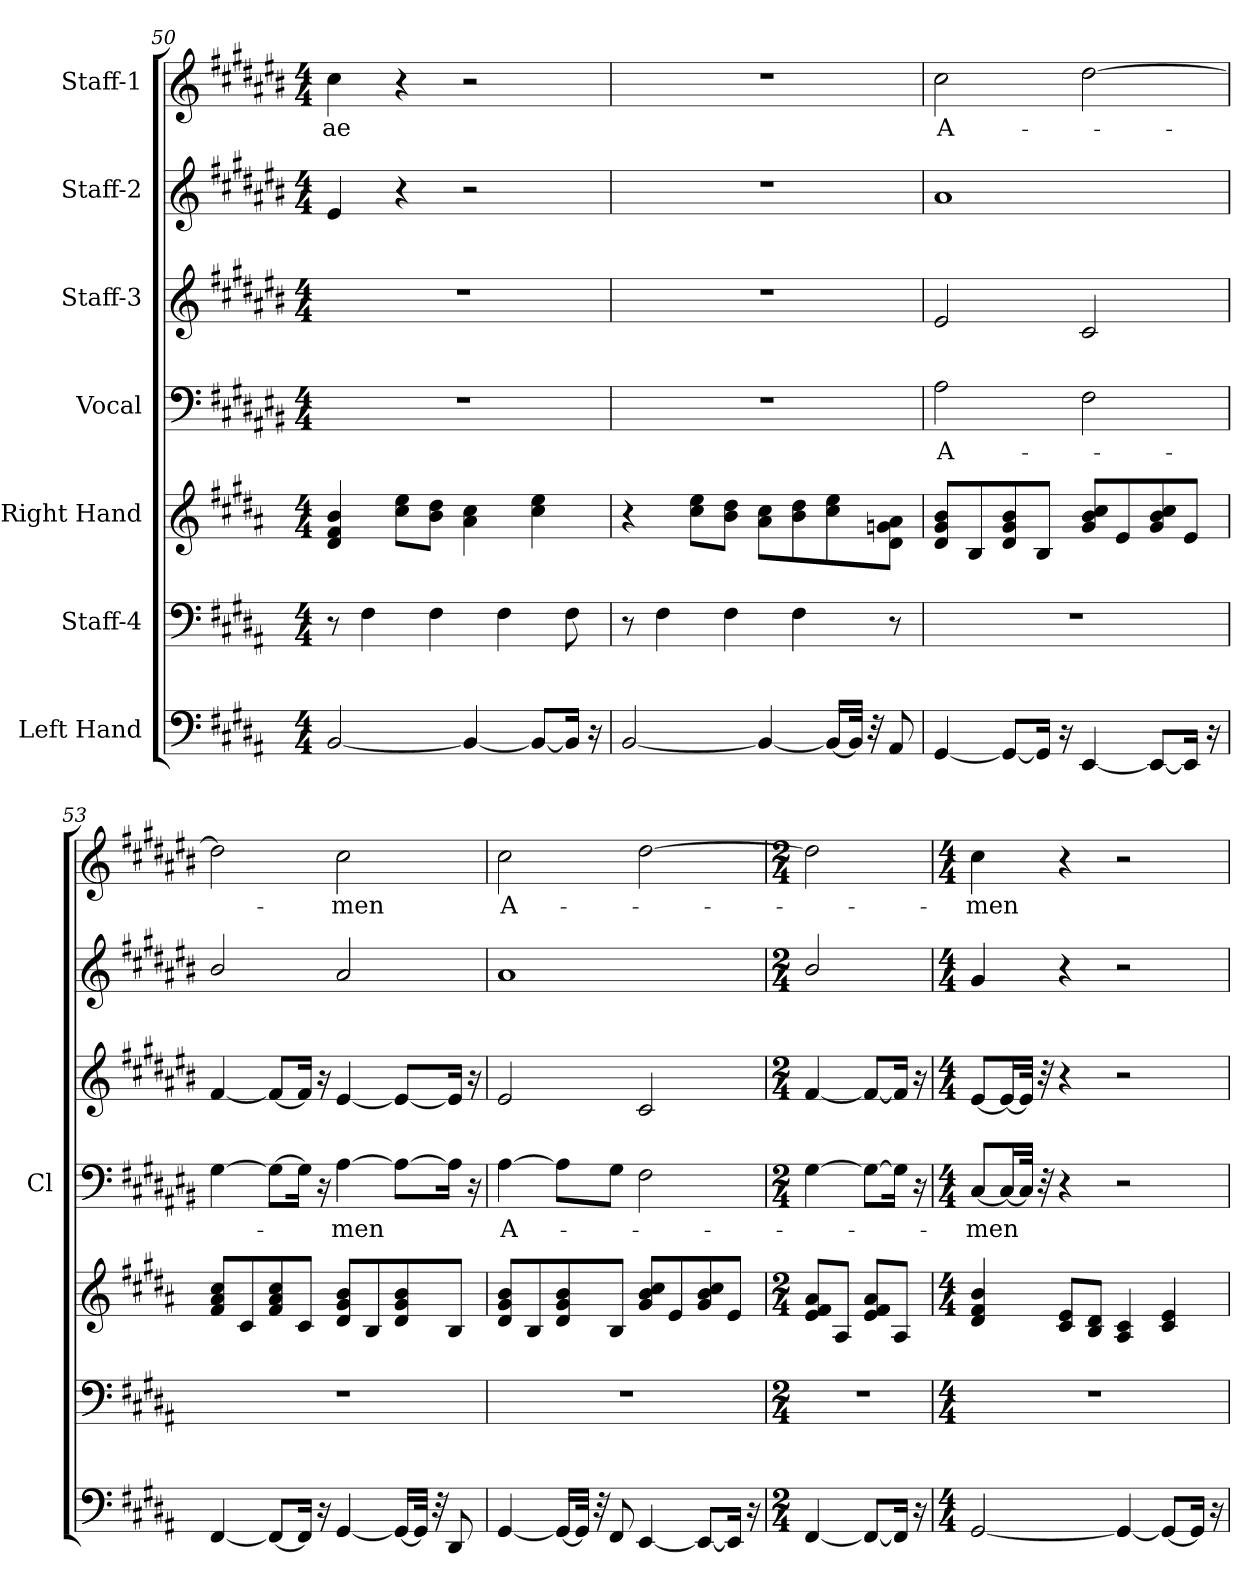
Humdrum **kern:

**kern	**kern	**kern	**kern	**text	**kern	**kern	**kern	**text
*part7	*part6	*part5	*part4	*part4	*part3	*part2	*part1	*part1
*staff7	*staff6	*staff5	*staff4	*staff4	*staff3	*staff2	*staff1	*staff1
*I"Left Hand	*I"Staff-4	*I"Right Hand	*I"Vocal	*	*I"Staff-3	*I"Staff-2	*I"Staff-1	*
*	*	*	*I'Cl	*	*	*	*	*
*clefF4	*clefF4	*clefG2	*clefF4	*	*clefG2	*clefG2	*clefG2	*
*	*	*	*ITrd1c2	*	*ITrd1c2	*ITrd1c2	*ITrd1c2	*
*k[f#c#g#d#a#]	*k[f#c#g#d#a#]	*k[f#c#g#d#a#]	*k[f#c#g#d#a#]	*	*k[f#c#g#d#a#]	*k[f#c#g#d#a#]	*k[f#c#g#d#a#]	*
*B:	*B:	*B:	*B:	*	*B:	*B:	*B:	*
*M4/4	*M4/4	*M4/4	*M4/4	*	*M4/4	*M4/4	*M4/4	*
=50	=50	=50	=50	=50	=50	=50	=50	=50
[2BB/	8r	4d#/ 4f#/ 4b/	1r	.	1r	4d#/	4b\	-ae
.	4F#\	.	.	.	.	.	.	.
.	.	8cc#\ 8ee\L	.	.	.	4r	4r	.
.	4F#\	8b\ 8dd#\J	.	.	.	.	.	.
4BB/_	.	4a#\ 4cc#\	.	.	.	2r	2r	.
.	4F#\	.	.	.	.	.	.	.
8BB/L_	.	4cc#\ 4ee\	.	.	.	.	.	.
16BB/Jk]	8F#\	.	.	.	.	.	.	.
16r	.	.	.	.	.	.	.	.
=51	=51	=51	=51	=51	=51	=51	=51	=51
[2BB/	8r	4r	1r	.	1r	1r	1r	.
.	4F#\	.	.	.	.	.	.	.
.	.	8cc#\ 8ee\L	.	.	.	.	.	.
.	4F#\	8b\ 8dd#\J	.	.	.	.	.	.
4BB/_	.	8a#\ 8cc#\L	.	.	.	.	.	.
.	4F#\	8b\ 8dd#\	.	.	.	.	.	.
16BB/LL_	.	8cc#\ 8ee\	.	.	.	.	.	.
32BB/JJk]	.	.	.	.	.	.	.	.
32r	.	.	.	.	.	.	.	.
8AA#/	8r	8d#\ 8gn\ 8a#\J	.	.	.	.	.	.
!!LO:PB:g=z
=52	=52	=52	=52	=52	=52	=52	=52	=52
[4GG#/	1r	8d#/ 8g#/ 8b/L	2G#\	A-	2d#/	1g#	2b\	A-
.	.	8B/	.	.	.	.	.	.
8GG#/L_	.	8d#/ 8g#/ 8b/	.	.	.	.	.	.
16GG#/Jk]	.	8B/J	.	.	.	.	.	.
16r	.	.	.	.	.	.	.	.
[4EE/	.	8g#/ 8b/ 8cc#/L	2E\	.	2B/	.	[2cc#\	.
.	.	8e/	.	.	.	.	.	.
8EE/L_	.	8g#/ 8b/ 8cc#/	.	.	.	.	.	.
16EE/Jk]	.	8e/J	.	.	.	.	.	.
16r	.	.	.	.	.	.	.	.
=53	=53	=53	=53	=53	=53	=53	=53	=53
[4FF#/	1r	8f#/ 8a#/ 8cc#/L	[4F#\	.	[4e/	2a#/	2cc#\]	.
.	.	8c#/	.	.	.	.	.	.
8FF#/L_	.	8f#/ 8a#/ 8cc#/	8F#\L_	.	8e/L_	.	.	.
16FF#/Jk]	.	8c#/J	16F#\Jk]	.	16e/Jk]	.	.	.
16r	.	.	16r	.	16r	.	.	.
[4GG#/	.	8d#/ 8g#/ 8b/L	[4G#\	-men	[4d#/	2g#/	2b\	-men
.	.	8B/	.	.	.	.	.	.
16GG#/LL_	.	8d#/ 8g#/ 8b/	8G#\L_	.	8d#/L_	.	.	.
32GG#/JJk]	.	.	.	.	.	.	.	.
32r	.	.	.	.	.	.	.	.
8DD#/	.	8B/J	16G#\Jk]	.	16d#/Jk]	.	.	.
.	.	.	16r	.	16r	.	.	.
!!LO:PB:g=z
=54	=54	=54	=54	=54	=54	=54	=54	=54
[4GG#/	1r	8d#/ 8g#/ 8b/L	[4G#\	A-	2d#/	1g#	2b\	A-
.	.	8B/	.	.	.	.	.	.
16GG#/LL_	.	8d#/ 8g#/ 8b/	8G#\L]	.	.	.	.	.
32GG#/JJk]	.	.	.	.	.	.	.	.
32r	.	.	.	.	.	.	.	.
8FF#/	.	8B/J	8F#\J	.	.	.	.	.
[4EE/	.	8g#/ 8b/ 8cc#/L	2E\	.	2B/	.	[2cc#\	.
.	.	8e/	.	.	.	.	.	.
8EE/L_	.	8g#/ 8b/ 8cc#/	.	.	.	.	.	.
16EE/Jk]	.	8e/J	.	.	.	.	.	.
16r	.	.	.	.	.	.	.	.
=55	=55	=55	=55	=55	=55	=55	=55	=55
*M2/4	*M2/4	*M2/4	*M2/4	*	*M2/4	*M2/4	*M2/4	*
[4FF#/	2r	8e/ 8f#/ 8a#/L	[4F#\	.	[4e/	2a#/	2cc#\]	.
.	.	8A#/J	.	.	.	.	.	.
8FF#/L_	.	8e/ 8f#/ 8a#/L	8F#\L_	.	8e/L_	.	.	.
16FF#/Jk]	.	8A#/J	16F#\Jk]	.	16e/Jk]	.	.	.
16r	.	.	16r	.	16r	.	.	.
=56	=56	=56	=56	=56	=56	=56	=56	=56
*M4/4	*M4/4	*M4/4	*M4/4	*	*M4/4	*M4/4	*M4/4	*
[2GG#/	1r	4d#/ 4f#/ 4b/	[8BB/L	-men	[8d#/L	4f#/	4b\	-men
.	.	.	16BB/L_	.	16d#/L_	.	.	.
.	.	.	32BB/JJk]	.	32d#/JJk]	.	.	.
.	.	.	32r	.	32r	.	.	.
.	.	8c#/ 8e/L	4r	.	4r	4r	4r	.
.	.	8B/ 8d#/J	.	.	.	.	.	.
4GG#/_	.	4A#/ 4c#/	2r	.	2r	2r	2r	.
8GG#/L_	.	4c#/ 4e/	.	.	.	.	.	.
16GG#/Jk]	.	.	.	.	.	.	.	.
16r	.	.	.	.	.	.	.	.
=	=	=	=	=	=	=	=	=
*-	*-	*-	*-	*-	*-	*-	*-	*-
